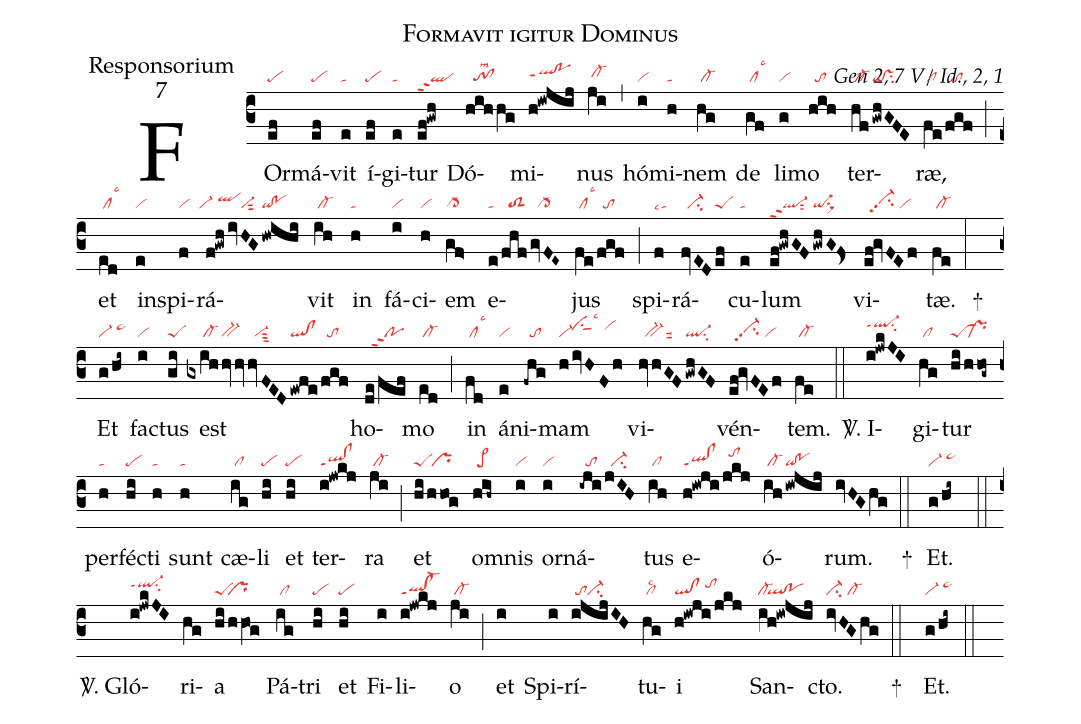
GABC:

name:Formavit igitur Dominus;
office-part:Responsorium;
mode:7;
commentary:Gen 2, 7 V/ Id., 2, 1;
nabc-lines:1;
%%
(c3)FOr(ef|pe)má(ef|pe)vit(e|ta) í(ef|pe)gi(e|ta)tur(ef!gwh|qlppt2) Dó(hihhg|//to!cllsm2)mi(h!iwjij|qlhh!pohhppt1)nus(ji|/cl-hh) (,) hó(i|vi)mi(h|ta)nem(hg|/cl-) de(gf|/cllsc3) li(g|vi)mo(hih|//to) ter(hf|/cl-|!gwhGFE|qi!vssu2)ræ,(fe|/cl|/fgf|//to) (;) et(ed|/cllsc3) in(e|vi)spi(f|vi)rá(f!gwh|``vi-/qlhi|/ivHG|////vi-sut2|/hwihi|qi!po)vit(ih|/cl-) in(h|ta) fá(i|vi)ci(h|vi)em(gf>|cl->) e(e|ta|/fhf|//toS2|/gvFE~|//cl->)jus(fe|/cllsc3|/fgf|//to) (;) spi(f|talsc4)rá(fvED|//ci-|ef|peS)cu(e|ta)lum(ef!gwhGF|ql-ppt2sut2|/gwhG!Fs>|qi-su1sux1) vi(ef!gvFEf|//vi-hhpp2su2/vi)tæ.(fe|/cl-) (:)
+() Et(g/hi~|vi-/pe~hi) fac(i|vi)tus(gi|peS) est(gxih|/////cl-|hvhv|bv-|hv/FED|//vi-sut3|/ewfe|ql!cl|/fgf|//to) ho(de/fef|//poppt2)mo(ed|/cl-) (;) in(fd|/cllsc3) á(e|vi)ni(-fhg|//to)mam(h|vi-|/ivHFh|ciShilsc3/vihi) vi(hvhGF|//bv-suu2|/gwhGF|ql-su2)vén(ef!gvFEf|//vi-hhpp2su2/vi)tem.(fe|/cl-) (::)

<sp>V/</sp>. I(i!jwkJI|ql-hjppt1su2)gi(hg|/cl)tur(hi|peS|/hhog~|/pr-) per(h|ta)féc(hi|pe)ti(h|ta) sunt(h|ta) cæ(ig|/cl)li(hi|pe) et(hi|pe) ter(i!jwkj|ql!clppt1)ra(ji|/cl-) (;) et(hi|peS|/hhog|/pr) om(hih~|/pe>)nis(i|vi) or(i|vi)ná(-iji|//to|jIH|//ci-)tus(ih|/cl) e(h!iwji|ql!clppt1|/jkj|//tohj)ó(ih|/cl-|!iwjij|qi!po)rum.(ivHGhg) (::)
+() Et.(g/hi~|vi-/pe~hi) (::)

<sp>V/</sp>. Gló(i!jwkJI|ql-hippt1su2)ri(hg)a(hi/hhVO!g|peS``pr)
Pá(ig|/cl)tri(hi|pe) et(hi|pe) Fi(i)li(i!jwkj|ql!cl-ppt1)o(ji|/cl-) (;)
et(i) Spi(i)rí(i!@jijIH|/toci-)tu(hg|/cllsc2)i(h!iwji/jkj|ql!cl/tohi)
San(ih!iw!@jij|cl-``ql!po)cto.(ivHGhg|ci-/cl-) (::)
+() Et.(g/hi~|vi-/pe~hi) (::)
